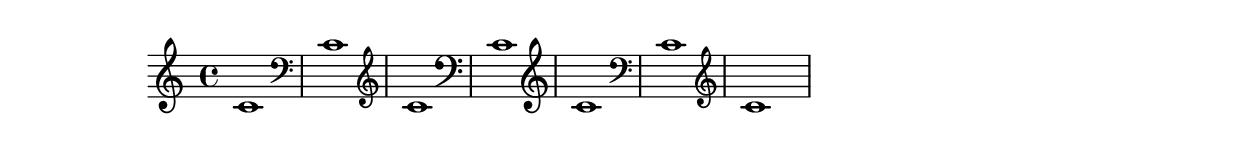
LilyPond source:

%% DO NOT EDIT this file manually; it is automatically
%% generated from LSR http://lsr.dsi.unimi.it
%% Make any changes in LSR itself, or in Documentation/snippets/new/ ,
%% and then run scripts/auxiliar/makelsr.py
%%
%% This file is in the public domain.
\version "2.16.0"

\header {
  lsrtags = "pitches, tweaks-and-overrides"

  texidoc = "
When a clef is changed, the clef sign displayed is smaller than the
initial clef.  This can be overridden with @code{full-size-change}.

"
  doctitle = "Keep change clefs full sized"
} % begin verbatim


\relative c' {
  \clef "treble"
  c1
  \clef "bass"
  c1
  \clef "treble"
  c1
  \override Staff.Clef #'full-size-change = ##t
  \clef "bass"
  c1
  \clef "treble"
  c1
  \revert Staff.Clef #'full-size-change
  \clef "bass"
  c1
  \clef "treble"
  c1
}
